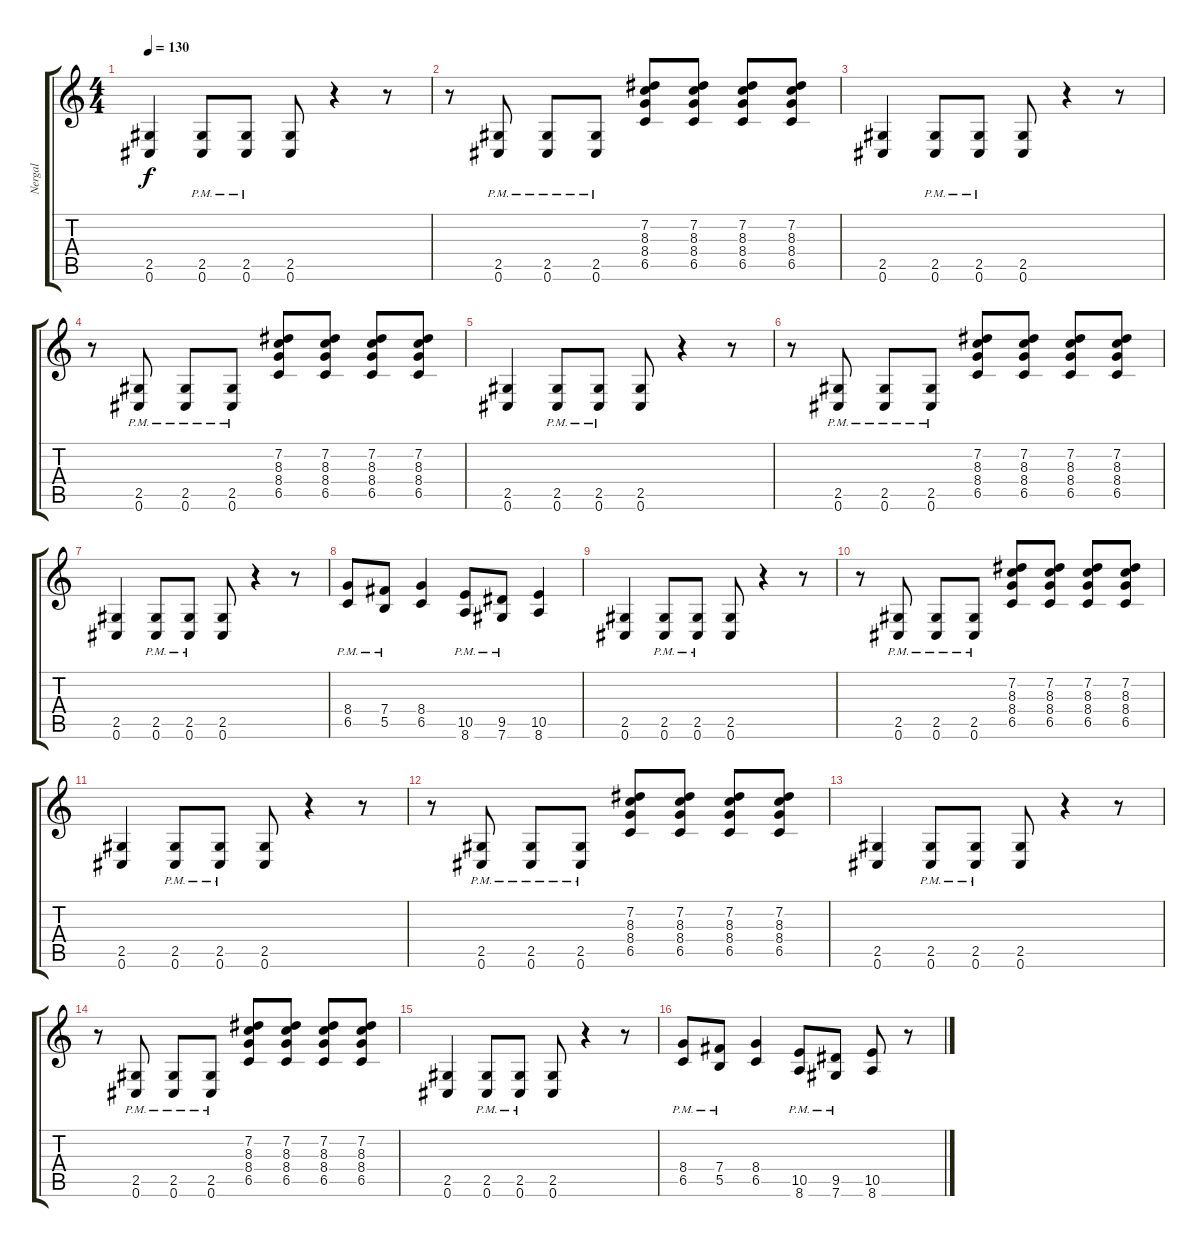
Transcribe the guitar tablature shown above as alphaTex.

\track ("Nergal" "Nergal") {instrument distortionguitar}
\staff {score tabs}
\tuning (Db4 Ab3 E3 B2 Gb2 Db2) {hide}
\ts (4 4)
\tempo 130
\clef g2
\ks c
(2.5 0.6).4{dy f} (2.5{pm} 0.6{pm}).8 (2.5{pm} 0.6{pm}).8 (2.5 0.6).8 r.4 r.8 |
r.8 (2.5{pm} 0.6{pm}).8 (2.5{pm} 0.6{pm}).8 (2.5{pm} 0.6{pm}).8 (7.2 8.3 8.4 6.5).8 (7.2 8.3 8.4 6.5).8 (7.2 8.3 8.4 6.5).8 (7.2 8.3 8.4 6.5).8 |
(2.5 0.6).4 (2.5{pm} 0.6{pm}).8 (2.5{pm} 0.6{pm}).8 (2.5 0.6).8 r.4 r.8 |
r.8 (2.5{pm} 0.6{pm}).8 (2.5{pm} 0.6{pm}).8 (2.5{pm} 0.6{pm}).8 (7.2 8.3 8.4 6.5).8 (7.2 8.3 8.4 6.5).8 (7.2 8.3 8.4 6.5).8 (7.2 8.3 8.4 6.5).8 |
(2.5 0.6).4 (2.5{pm} 0.6{pm}).8 (2.5{pm} 0.6{pm}).8 (2.5 0.6).8 r.4 r.8 |
r.8 (2.5{pm} 0.6{pm}).8 (2.5{pm} 0.6{pm}).8 (2.5{pm} 0.6{pm}).8 (7.2 8.3 8.4 6.5).8 (7.2 8.3 8.4 6.5).8 (7.2 8.3 8.4 6.5).8 (7.2 8.3 8.4 6.5).8 |
(2.5 0.6).4 (2.5{pm} 0.6{pm}).8 (2.5{pm} 0.6{pm}).8 (2.5 0.6).8 r.4 r.8 |
(8.4{pm} 6.5{pm}).8 (7.4{pm} 5.5{pm}).8 (8.4 6.5).4 (10.5{pm} 8.6{pm}).8 (9.5{pm} 7.6{pm}).8 (10.5 8.6).4 |
(2.5 0.6).4 (2.5{pm} 0.6{pm}).8 (2.5{pm} 0.6{pm}).8 (2.5 0.6).8 r.4 r.8 |
r.8 (2.5{pm} 0.6{pm}).8 (2.5{pm} 0.6{pm}).8 (2.5{pm} 0.6{pm}).8 (7.2 8.3 8.4 6.5).8 (7.2 8.3 8.4 6.5).8 (7.2 8.3 8.4 6.5).8 (7.2 8.3 8.4 6.5).8 |
(2.5 0.6).4 (2.5{pm} 0.6{pm}).8 (2.5{pm} 0.6{pm}).8 (2.5 0.6).8 r.4 r.8 |
r.8 (2.5{pm} 0.6{pm}).8 (2.5{pm} 0.6{pm}).8 (2.5{pm} 0.6{pm}).8 (7.2 8.3 8.4 6.5).8 (7.2 8.3 8.4 6.5).8 (7.2 8.3 8.4 6.5).8 (7.2 8.3 8.4 6.5).8 |
(2.5 0.6).4 (2.5{pm} 0.6{pm}).8 (2.5{pm} 0.6{pm}).8 (2.5 0.6).8 r.4 r.8 |
r.8 (2.5{pm} 0.6{pm}).8 (2.5{pm} 0.6{pm}).8 (2.5{pm} 0.6{pm}).8 (7.2 8.3 8.4 6.5).8 (7.2 8.3 8.4 6.5).8 (7.2 8.3 8.4 6.5).8 (7.2 8.3 8.4 6.5).8 |
(2.5 0.6).4 (2.5{pm} 0.6{pm}).8 (2.5{pm} 0.6{pm}).8 (2.5 0.6).8 r.4 r.8 |
(8.4{pm} 6.5{pm}).8 (7.4{pm} 5.5{pm}).8 (8.4 6.5).4 (10.5{pm} 8.6{pm}).8 (9.5{pm} 7.6{pm}).8 (10.5 8.6).8 r.8
